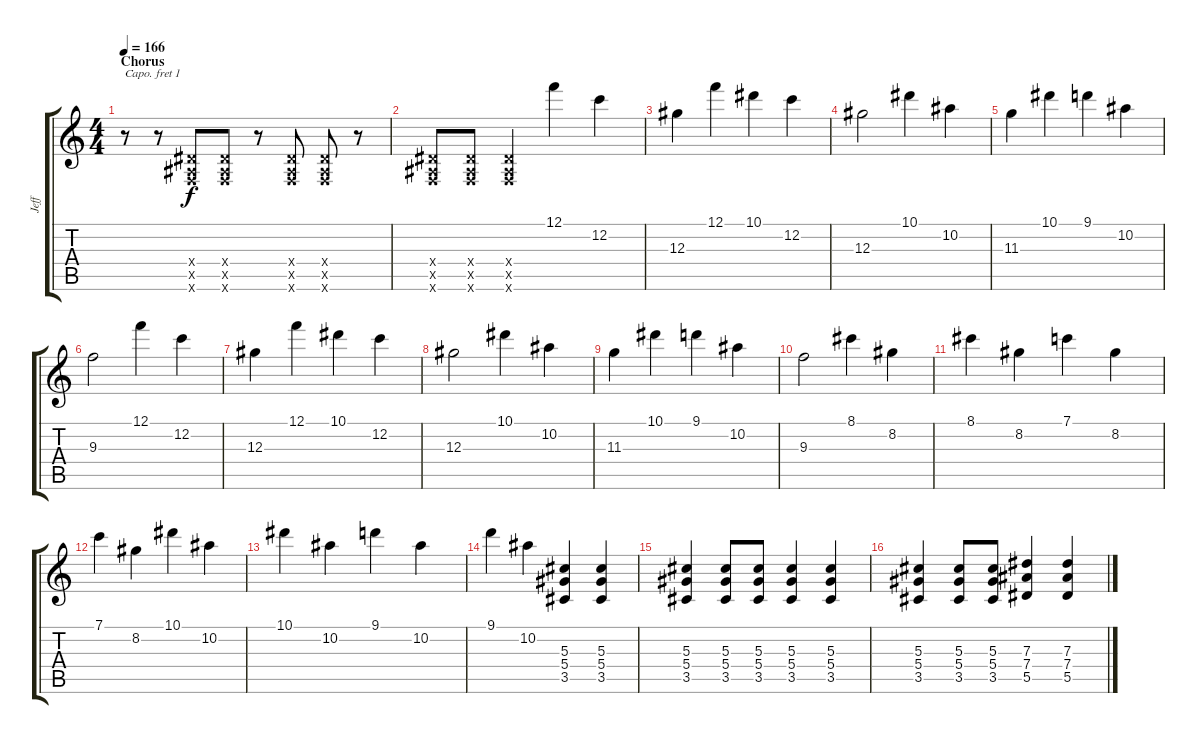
\track ("Jeff" "Jeff") {instrument distortionguitar}
\staff {score tabs}
\capo 1
\tuning (E4 B3 G3 D3 A2 E2) {hide}
\ts (4 4)
\section ("" "Chorus")
\tempo 166
\clef g2
\ks c
r.8{dy f} r.8 (0.4{x} 0.5{x} 0.6{x}).8 (0.4{x} 0.5{x} 0.6{x}).8 r.8 (0.4{x} 0.5{x} 0.6{x}).8 (0.4{x} 0.5{x} 0.6{x}).8 r.8 |
(0.4{x} 0.5{x} 0.6{x}).8 (0.4{x} 0.5{x} 0.6{x}).8 (0.4{x} 0.5{x} 0.6{x}).4 12.1.4 12.2.4 |
12.3.4 12.1.4 10.1.4 12.2.4 |
12.3.2 10.1.4 10.2.4 |
11.3.4 10.1.4 9.1.4 10.2.4 |
9.3.2 12.1.4 12.2.4 |
12.3.4 12.1.4 10.1.4 12.2.4 |
12.3.2 10.1.4 10.2.4 |
11.3.4 10.1.4 9.1.4 10.2.4 |
9.3.2 8.1.4 8.2.4 |
8.1.4 8.2.4 7.1.4 8.2.4 |
7.1.4 8.2.4 10.1.4 10.2.4 |
10.1.4 10.2.4 9.1.4 10.2.4 |
9.1.4 10.2.4 (5.3 5.4 3.5).4 (5.3 5.4 3.5).4 |
(5.3 5.4 3.5).4 (5.3 5.4 3.5).8 (5.3 5.4 3.5).8 (5.3 5.4 3.5).4 (5.3 5.4 3.5).4 |
(5.3 5.4 3.5).4 (5.3 5.4 3.5).8 (5.3 5.4 3.5).8 (7.3 7.4 5.5).4 (7.3 7.4 5.5).4
